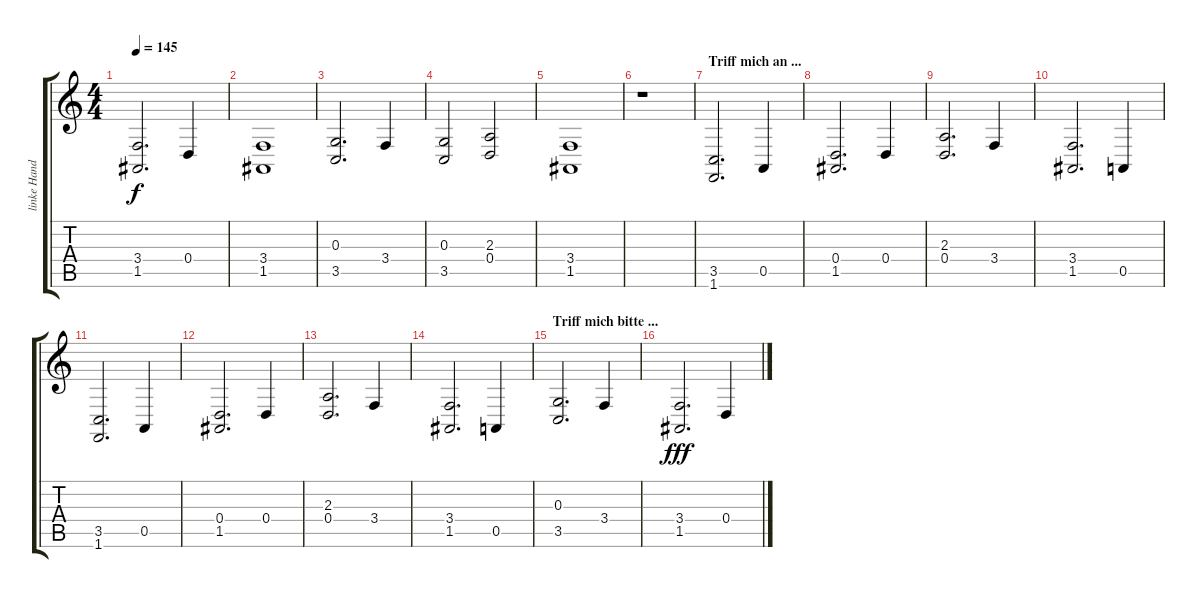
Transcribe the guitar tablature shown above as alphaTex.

\track ("linke Hand" "linke Hand") {instrument electricgrandpiano}
\staff {score tabs}
\tuning (E4 B3 G3 D3 A2 E2) {hide}
\ts (4 4)
\tempo 145
\clef g2
\ks c
(3.4 1.5).2{d dy f} 0.4.4 |
(3.4 1.5).1 |
(0.3 3.5).2{d} 3.4.4 |
(0.3 3.5).2 (2.3 0.4).2 |
(3.4 1.5).1 |
r.1 |
\section ("" "Triff mich an ...")
(3.5 1.6).2{d} 0.5.4 |
(0.4 1.5).2{d} 0.4.4 |
(2.3 0.4).2{d} 3.4.4 |
(3.4 1.5).2{d} 0.5.4 |
(3.5 1.6).2{d} 0.5.4 |
(0.4 1.5).2{d} 0.4.4 |
(2.3 0.4).2{d} 3.4.4 |
(3.4 1.5).2{d} 0.5.4 |
\section ("" "Triff mich bitte ...")
(0.3 3.5).2{d} 3.4.4 |
(3.4 1.5).2{d dy fff} 0.4.4
